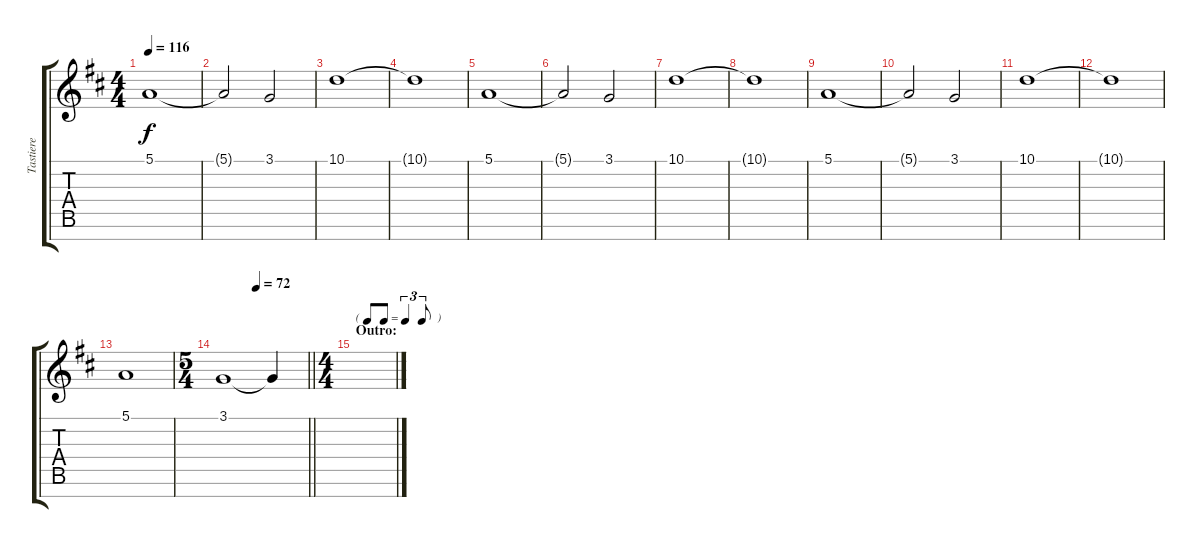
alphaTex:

\track ("Tastiere" "Tastiere") {instrument acousticgrandpiano}
\staff {score tabs}
\tuning (E4 B3 G3 D3 A2 E2 B1) {hide}
\ts (4 4)
\tempo 116
\clef g2
\ks d
5.1.1{dy f} |
5.1{t}.2 3.1.2 |
10.1.1 |
10.1{t}.1 |
5.1.1 |
5.1{t}.2 3.1.2 |
10.1.1 |
10.1{t}.1 |
5.1.1 |
5.1{t}.2 3.1.2 |
10.1.1 |
10.1{t}.1 |
5.1.1 |
\ts (5 4)
\tempo (72 0.4)
\barLineRight lightlight
3.1.1 3.1{t}.4 |
\ts (4 4)
\tf triplet8th
\section ("" "Outro:")
